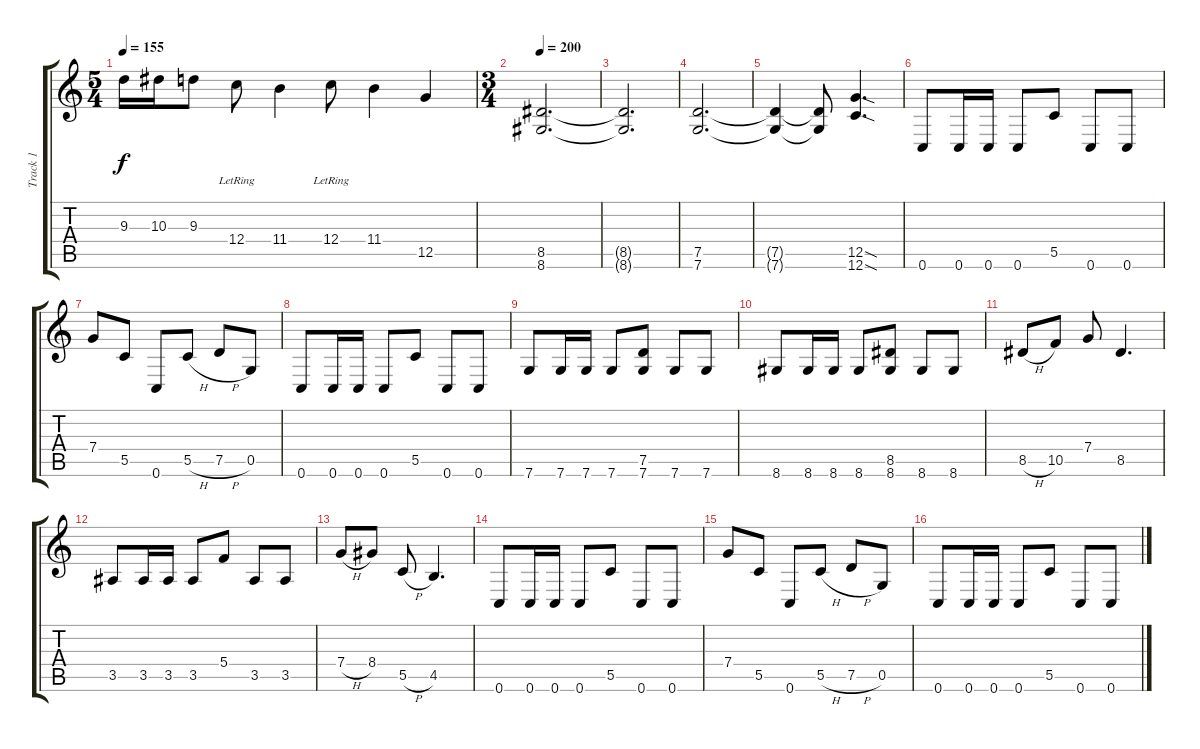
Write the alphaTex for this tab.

\track ("Track 1" "Track 1") {instrument overdrivenguitar}
\staff {score tabs}
\tuning (D4 A3 F3 C3 G2 C2) {hide}
\ts (5 4)
\tempo 155
\clef g2
\ks c
9.3.16{dy f} 10.3.16 9.3.8 12.4{lr}.8 11.4.4 12.4{lr}.8 11.4.4 12.5.4 |
\ts (3 4)
\tempo 200
(8.5 8.6).2{d} |
(8.5{t} 8.6{t}).2{d} |
(7.5 7.6).2{d} |
(7.5{t} 7.6{t}).4 (7.5{t} 7.6{t}).8 (12.5{sod} 12.6{sod}).4{d} |
0.6.8 0.6.16 0.6.16 0.6.8 5.5.8 0.6.8 0.6.8 |
7.4.8 5.5.8 0.6.8 5.5{h}.8 7.5{h}.8 0.5.8 |
0.6.8 0.6.16 0.6.16 0.6.8 5.5.8 0.6.8 0.6.8 |
7.6.8 7.6.16 7.6.16 7.6.8 (7.5 7.6).8 7.6.8 7.6.8 |
8.6.8 8.6.16 8.6.16 8.6.8 (8.5 8.6).8 8.6.8 8.6.8 |
8.5{h}.8 10.5.8 7.4.8 8.5.4{d} |
3.5.8 3.5.16 3.5.16 3.5.8 5.4.8 3.5.8 3.5.8 |
7.4{h}.8 8.4.8 5.5{h}.8 4.5.4{d} |
0.6.8 0.6.16 0.6.16 0.6.8 5.5.8 0.6.8 0.6.8 |
7.4.8 5.5.8 0.6.8 5.5{h}.8 7.5{h}.8 0.5.8 |
0.6.8 0.6.16 0.6.16 0.6.8 5.5.8 0.6.8 0.6.8
